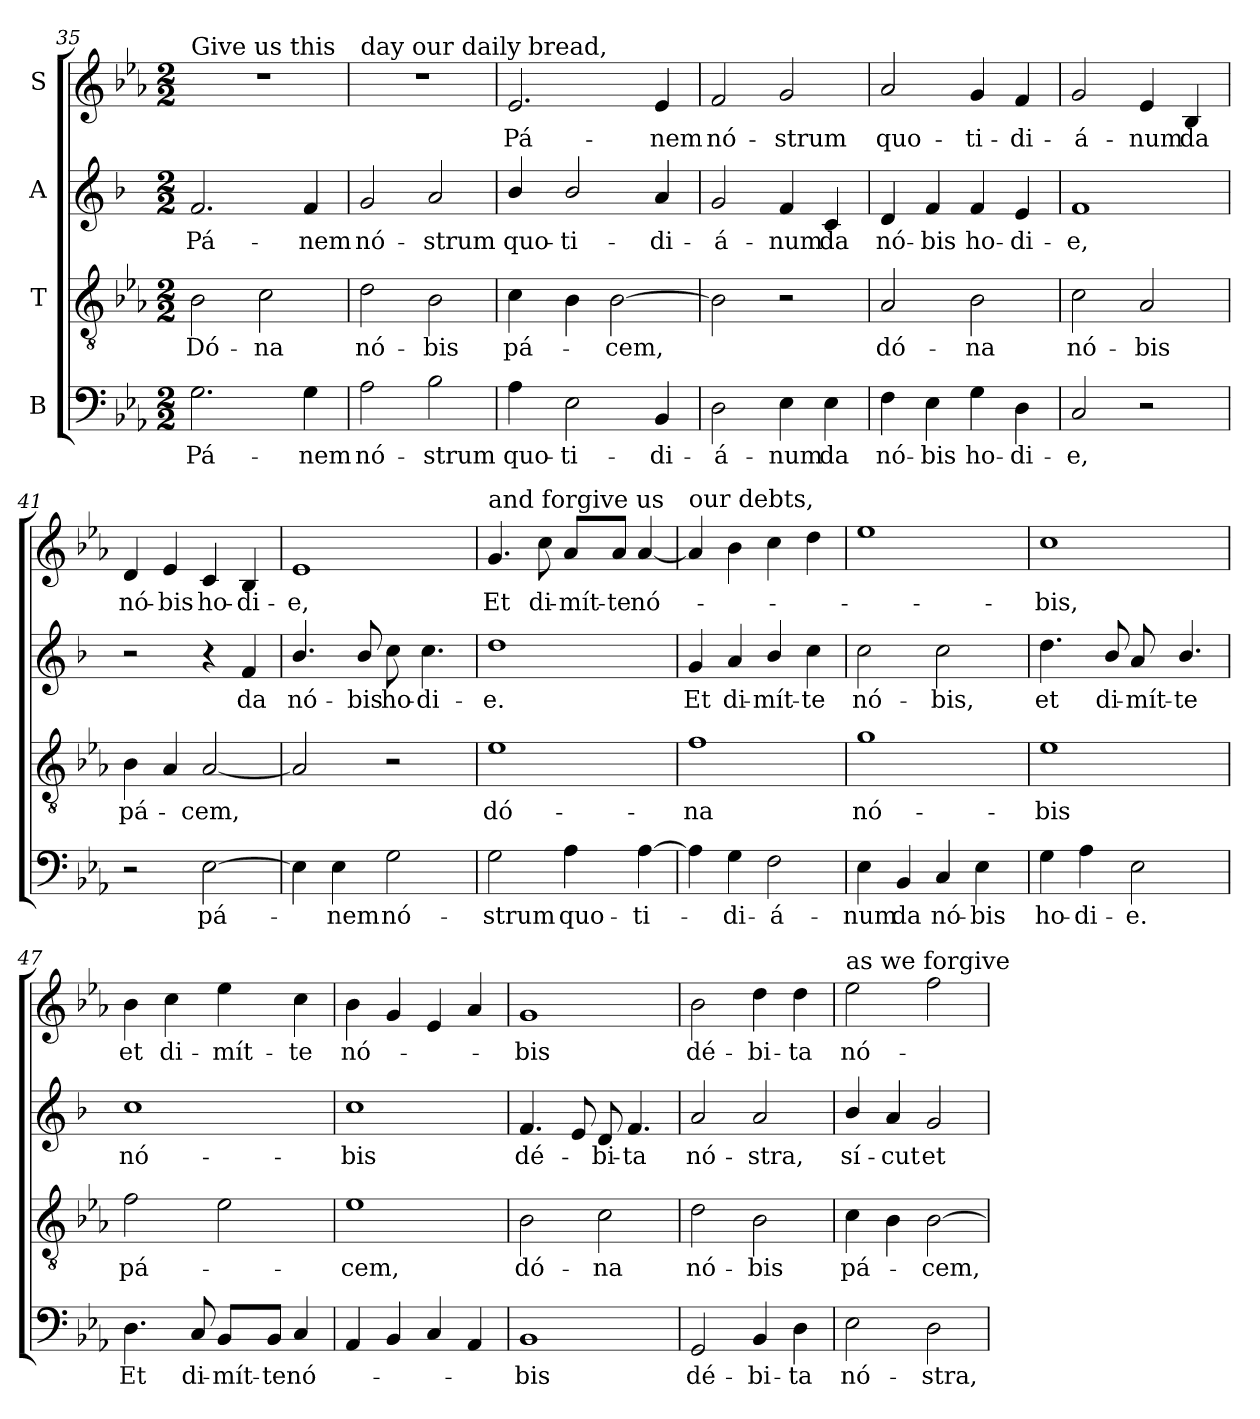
**kern	**text	**kern	**text	**kern	**text	**kern	**text
*part4	*part4	*part3	*part3	*part2	*part2	*part1	*part1
*staff4	*staff4	*staff3	*staff3	*staff2	*staff2	*staff1	*staff1
*I"B	*	*I"T	*	*I"A	*	*I"S	*
!!LO:PB:g=z
*clefF4	*	*clefGv2	*	*clefG2	*	*clefG2	*
*	*	*	*	*ITrd1c2	*	*	*
*k[b-e-a-]	*	*k[b-e-a-]	*	*k[b-e-a-]	*	*k[b-e-a-]	*
*E-:	*	*E-:	*	*E-:	*	*E-:	*
*M2/2	*	*M2/2	*	*M2/2	*	*M2/2	*
=35	=35	=35	=35	=35	=35	=35	=35
!	!	!	!	!	!	!LO:TX:a:t=Give us this	!
!	!LO:LY:b	!	!LO:LY:b	!	!LO:LY:b	!	!
2.G\	Pá-	2B-\	Dó-	2.e-/	Pá-	1r	.
!	!	!	!LO:LY:b	!	!	!	!
.	.	2c\	-na	.	.	.	.
!	!LO:LY:b	!	!	!	!LO:LY:b	!	!
4G\	-nem	.	.	4e-/	-nem	.	.
=36	=36	=36	=36	=36	=36	=36	=36
!	!	!	!	!	!	!LO:TX:a:t=day our daily	!
!	!LO:LY:b	!	!LO:LY:b	!	!LO:LY:b	!	!
2A-\	nó-	2d\	nó-	2f/	nó-	1r	.
!	!LO:LY:b	!	!LO:LY:b	!	!LO:LY:b	!	!
2B-\	-strum	2B-\	-bis	2g/	-strum	.	.
=37	=37	=37	=37	=37	=37	=37	=37
!	!LO:LY:b	!	!LO:LY:b	!	!LO:LY:b	!	!LO:LY:b
*	*	*	*	*	*	*^	*
4A-\	quo-	4c\	pá-	4a-/	quo-	2.e-/	16ryy	Pá-
!	!	!	!	!	!	!	!LO:TX:a:t=bread,	!
.	.	.	.	.	.	.	2...ryy	.
!	!LO:LY:b	!	!	!	!LO:LY:b	!	!	!
2E-\	-ti-	4B-\	.	2a-/	-ti-	.	.	.
!	!	!	!LO:LY:b	!	!	!	!	!
.	.	[2B-\	-cem,	.	.	.	.	.
!	!LO:LY:b	!	!	!	!LO:LY:b	!	!	!LO:LY:b
4BB-/	-di-	.	.	4g/	-di-	4e-/	.	-nem
=38	=38	=38	=38	=38	=38	=38	=38	=38
!	!LO:LY:b	!	!	!	!LO:LY:b	!	!	!LO:LY:b
*	*	*	*	*	*	*v	*v	*
2D\	-á-	2B-\]	.	2f/	-á-	2f/	nó-
!	!LO:LY:b	!	!	!	!LO:LY:b	!	!LO:LY:b
4E-\	-num	2r	.	4e-/	-num	2g/	-strum
!	!LO:LY:b	!	!	!	!LO:LY:b	!	!
4E-\	da	.	.	4B-/	da	.	.
=39	=39	=39	=39	=39	=39	=39	=39
!	!LO:LY:b	!	!LO:LY:b	!	!LO:LY:b	!	!LO:LY:b
4F\	nó-	2A-/	dó-	4c/	nó-	2a-/	quo-
!	!LO:LY:b	!	!	!	!LO:LY:b	!	!
4E-\	-bis	.	.	4e-/	-bis	.	.
!	!LO:LY:b	!	!LO:LY:b	!	!LO:LY:b	!	!LO:LY:b
4G\	ho-	2B-\	-na	4e-/	ho-	4g/	-ti-
!	!LO:LY:b	!	!	!	!LO:LY:b	!	!LO:LY:b
4D\	-di-	.	.	4d/	-di-	4f/	-di-
=40	=40	=40	=40	=40	=40	=40	=40
!	!LO:LY:b	!	!LO:LY:b	!	!LO:LY:b	!	!LO:LY:b
2C/	-e,	2c\	nó-	1e-	-e,	2g/	-á-
!	!	!	!LO:LY:b	!	!	!	!LO:LY:b
2r	.	2A-/	-bis	.	.	4e-/	-num
!	!	!	!	!	!	!	!LO:LY:b
.	.	.	.	.	.	4B-/	da
!!LO:LB:g=z
=41	=41	=41	=41	=41	=41	=41	=41
!	!	!	!LO:LY:b	!	!	!	!LO:LY:b
2r	.	4B-\	pá-	2r	.	4d/	nó-
!	!	!	!	!	!	!	!LO:LY:b
.	.	4A-/	.	.	.	4e-/	-bis
!	!LO:LY:b	!	!LO:LY:b	!	!	!	!LO:LY:b
[2E-\	pá-	[2A-/	-cem,	4r	.	4c/	ho-
!	!	!	!	!	!LO:LY:b	!	!LO:LY:b
.	.	.	.	4e-/	da	4B-/	-di-
=42	=42	=42	=42	=42	=42	=42	=42
!	!	!	!	!	!LO:LY:b	!	!LO:LY:b
4E-\]	.	2A-/]	.	4.a-/	nó-	1e-	-e,
!	!LO:LY:b	!	!	!	!	!	!
4E-\	-nem	.	.	.	.	.	.
!	!	!	!	!	!LO:LY:b	!	!
.	.	.	.	8a-/	-bis	.	.
!	!LO:LY:b	!	!	!	!LO:LY:b	!	!
2G\	nó-	2r	.	8b-\	ho-	.	.
!	!	!	!	!	!LO:LY:b	!	!
.	.	.	.	4.b-\	-di-	.	.
=43	=43	=43	=43	=43	=43	=43	=43
!	!	!	!	!	!	!LO:TX:a:t=and forgive us	!
!	!LO:LY:b	!	!LO:LY:b	!	!LO:LY:b	!	!LO:LY:b
2G\	-strum	1e-	dó-	1cc	-e.	4.g/	Et
!	!	!	!	!	!	!	!LO:LY:b
.	.	.	.	.	.	8cc\	di-
!	!LO:LY:b	!	!	!	!	!	!LO:LY:b
4A-\	quo-	.	.	.	.	8a-/L	-mít-
!	!	!	!	!	!	!	!LO:LY:b
.	.	.	.	.	.	8a-/J	-te
!	!LO:LY:b	!	!	!	!	!	!LO:LY:b
[4A-\	-ti-	.	.	.	.	[4a-/	nó-
=44	=44	=44	=44	=44	=44	=44	=44
!	!	!	!	!	!	!LO:TX:a:t=our debts,	!
!	!	!	!LO:LY:b	!	!LO:LY:b	!	!
4A-\]	.	1f	-na	4f/	Et	4a-/]	.
!	!LO:LY:b	!	!	!	!LO:LY:b	!	!
4G\	-di-	.	.	4g/	di-	4b-\	.
!	!LO:LY:b	!	!	!	!LO:LY:b	!	!
2F\	-á-	.	.	4a-/	-mít-	4cc\	.
!	!	!	!	!	!LO:LY:b	!	!
.	.	.	.	4b-\	-te	4dd\	.
=45	=45	=45	=45	=45	=45	=45	=45
!	!LO:LY:b	!	!LO:LY:b	!	!LO:LY:b	!	!
4E-\	-num	1g	nó-	2b-\	nó-	1ee-	.
!	!LO:LY:b	!	!	!	!	!	!
4BB-/	da	.	.	.	.	.	.
!	!LO:LY:b	!	!	!	!LO:LY:b	!	!
4C/	nó-	.	.	2b-\	-bis,	.	.
!	!LO:LY:b	!	!	!	!	!	!
4E-\	-bis	.	.	.	.	.	.
!!LO:PB:g=z
=46	=46	=46	=46	=46	=46	=46	=46
!	!LO:LY:b	!	!LO:LY:b	!	!LO:LY:b	!	!LO:LY:b
4G\	ho-	1e-	-bis	4.cc\	et	1cc	-bis,
!	!LO:LY:b	!	!	!	!	!	!
4A-\	-di-	.	.	.	.	.	.
!	!	!	!	!	!LO:LY:b	!	!
.	.	.	.	8a-/	di-	.	.
!	!LO:LY:b	!	!	!	!LO:LY:b	!	!
2E-\	-e.	.	.	8g/	-mít-	.	.
!	!	!	!	!	!LO:LY:b	!	!
.	.	.	.	4.a-/	-te	.	.
=47	=47	=47	=47	=47	=47	=47	=47
!	!LO:LY:b	!	!LO:LY:b	!	!LO:LY:b	!	!LO:LY:b
4.D\	Et	2f\	pá-	1b-	nó-	4b-\	et
!	!	!	!	!	!	!	!LO:LY:b
.	.	.	.	.	.	4cc\	di-
!	!LO:LY:b	!	!	!	!	!	!
8C/	di-	.	.	.	.	.	.
!	!LO:LY:b	!	!	!	!	!	!LO:LY:b
8BB-/L	-mít-	2e-\	.	.	.	4ee-\	-mít-
!	!LO:LY:b	!	!	!	!	!	!
8BB-/J	-te	.	.	.	.	.	.
!	!LO:LY:b	!	!	!	!	!	!LO:LY:b
4C/	nó-	.	.	.	.	4cc\	-te
=48	=48	=48	=48	=48	=48	=48	=48
!	!	!	!LO:LY:b	!	!LO:LY:b	!	!LO:LY:b
4AA-/	.	1e-	-cem,	1b-	-bis	4b-\	nó-
4BB-/	.	.	.	.	.	4g/	.
4C/	.	.	.	.	.	4e-/	.
4AA-/	.	.	.	.	.	4a-/	.
=49	=49	=49	=49	=49	=49	=49	=49
!	!LO:LY:b	!	!LO:LY:b	!	!LO:LY:b	!	!LO:LY:b
1BB-	-bis	2B-\	dó-	4.e-/	dé-	1g	-bis
.	.	.	.	8d/	.	.	.
!	!	!	!LO:LY:b	!	!LO:LY:b	!	!
.	.	2c\	-na	8c/	-bi-	.	.
!	!	!	!	!	!LO:LY:b	!	!
.	.	.	.	4.e-/	-ta	.	.
=50	=50	=50	=50	=50	=50	=50	=50
!	!LO:LY:b	!	!LO:LY:b	!	!LO:LY:b	!	!LO:LY:b
2GG/	dé-	2d\	nó-	2g/	nó-	2b-\	dé-
!	!LO:LY:b	!	!LO:LY:b	!	!LO:LY:b	!	!LO:LY:b
4BB-/	-bi-	2B-\	-bis	2g/	-stra,	4dd\	-bi-
!	!LO:LY:b	!	!	!	!	!	!LO:LY:b
4D\	-ta	.	.	.	.	4dd\	-ta
!!LO:LB:g=z
=51	=51	=51	=51	=51	=51	=51	=51
!	!	!	!	!	!	!LO:TX:a:t=as we forgive	!
!	!LO:LY:b	!	!LO:LY:b	!	!LO:LY:b	!	!LO:LY:b
2E-\	nó-	4c\	pá-	4a-/	sí-	2ee-\	nó-
!	!	!	!	!	!LO:LY:b	!	!
.	.	4B-\	.	4g/	-cut	.	.
!	!LO:LY:b	!	!LO:LY:b	!	!LO:LY:b	!	!
2D\	-stra,	[2B-\	-cem,	2f/	et	2ff\	.
=	=	=	=	=	=	=	=
*-	*-	*-	*-	*-	*-	*-	*-
